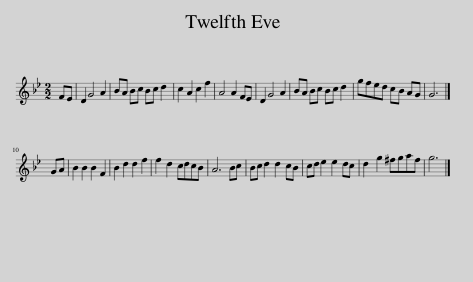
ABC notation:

X:1
L:1/8
M:2/2
I:linebreak $
K:Gmin
V:1 treble
V:1
 FE | D2 G4 A2 | BA Bc Bc d2 | c2 A2 c2 f2 | A4 A2 FE | %5
 D2 G4 A2 | BA Bc Bc d2 | gfed cB AG | G6 |]$ GA | %10
 B2 B2 B2 F2 | B2 d2 d2 f2 | f2 d2 cdcB | A6 Bc | Bc d2 d2 cB | %15
 cd e2 e2 dc | d2 g2 ^fgaf | g6 |] %18
